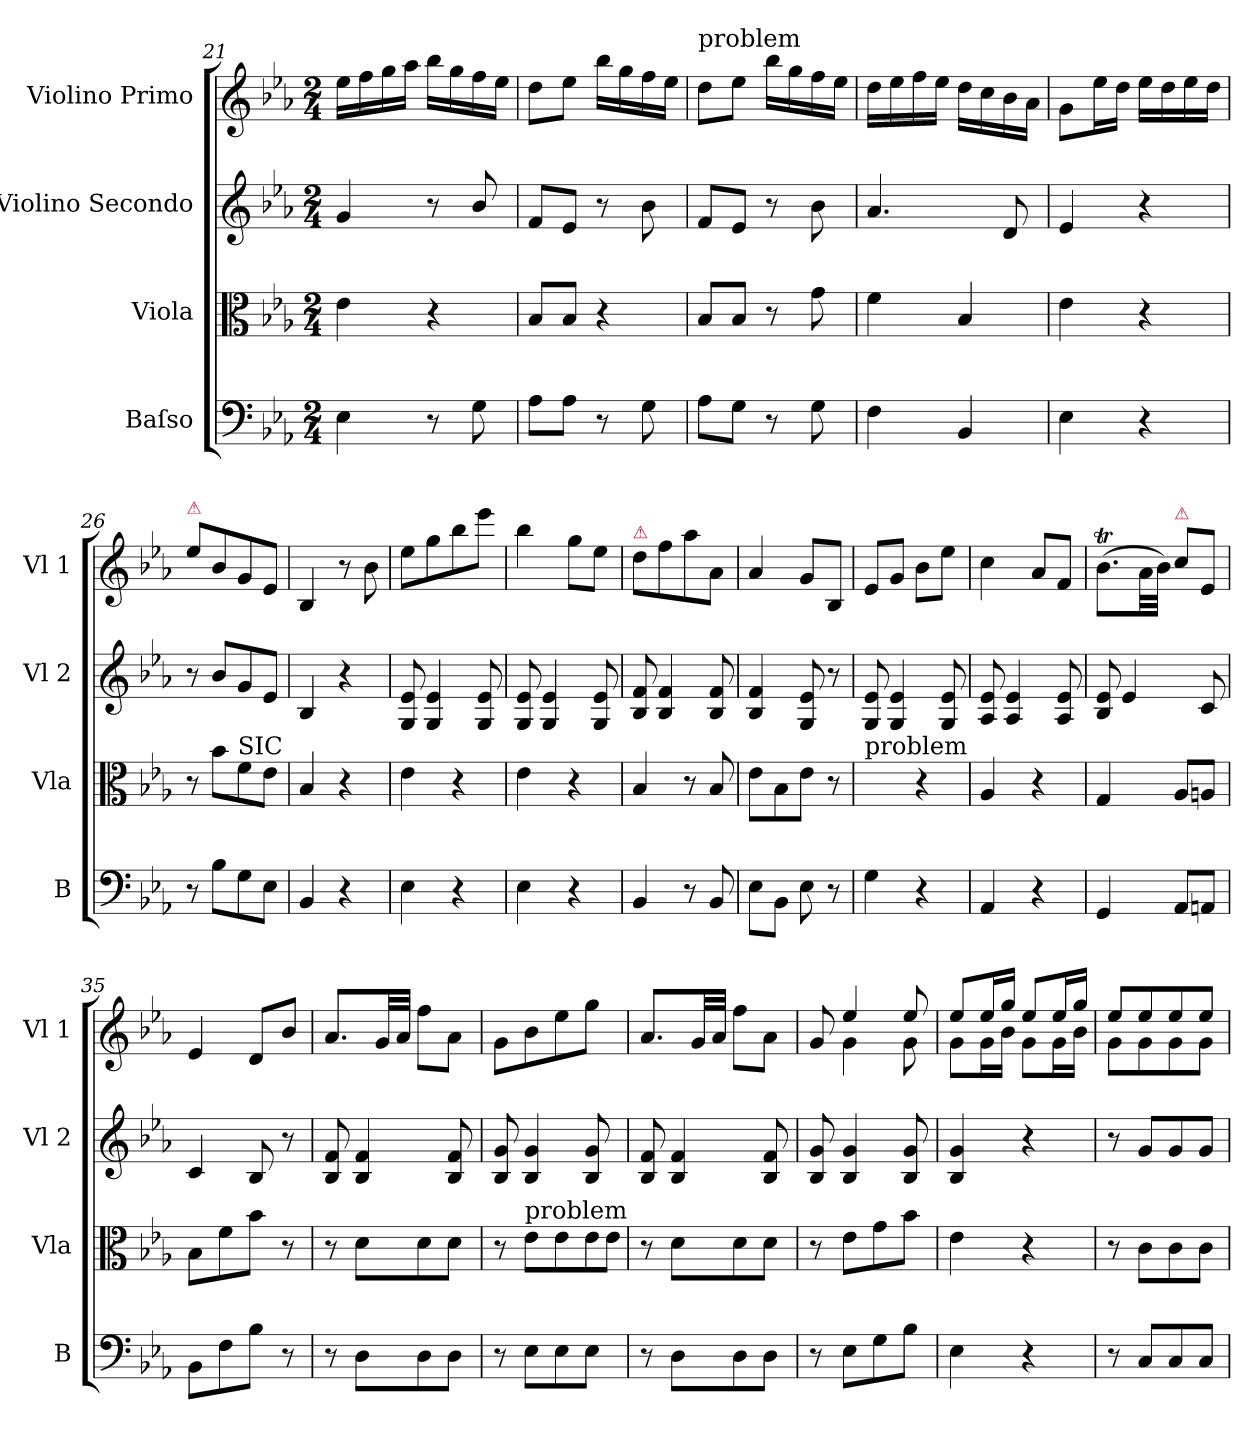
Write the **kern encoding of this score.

**kern	**kern	**kern	**kern
*part4	*part3	*part2	*part1
*staff4	*staff3	*staff2	*staff1
*I"Baſso	*I"Viola	*I"Violino Secondo	*I"Violino Primo
*I'B	*I'Vla	*I'Vl 2	*I'Vl 1
*clefF4	*clefC3	*clefG2	*clefG2
*k[b-e-a-]	*k[b-e-a-]	*k[b-e-a-]	*k[b-e-a-]
*E-:	*E-:	*E-:	*E-:
*M2/4	*M2/4	*M2/4	*M2/4
=21	=21	=21	=21
4E-\	4e-\	4g/	16ee-\LL
.	.	.	16ff\
.	.	.	16gg\
.	.	.	16aa-\JJ
8r	4r	8r	16bb-\LL
.	.	.	16gg\
8G\	.	8b-/	16ff\
.	.	.	16ee-\JJ
=22	=22	=22	=22
8A-\L	8B-/L	8f/L	8dd\L
8A-\J	8B-/J	8e-/J	8ee-\J
8r	4r	8r	16bb-\LL
.	.	.	16gg\
8G\	.	8b-\	16ff\
.	.	.	16ee-\JJ
=23	=23	=23	=23
!	!	!	!LO:TX:a:t=problem
8A-\L	8B-/L	8f/L	8dd\L
8G\J	8B-/J	8e-/J	8ee-\J
8r	8r	8r	16bb-\LL
.	.	.	16gg\
8G\	8g\	8b-\	16ff\
.	.	.	16ee-\JJ
=24	=24	=24	=24
4F\	4f\	4.a-/	16dd\LL
.	.	.	16ee-\
.	.	.	16ff\
.	.	.	16ee-\JJ
4BB-/	4B-/	.	16dd\LL
.	.	.	16cc\
.	.	8d/	16b-\
.	.	.	16a-\JJ
=25	=25	=25	=25
4E-\	4e-\	4e-/	8g\L
.	.	.	16ee-\L
.	.	.	16dd\JJ
4r	4r	4r	16ee-\LL
.	.	.	16dd\
.	.	.	16ee-\
.	.	.	16dd\JJ
=26	=26	=26	=26
!	!	!	!LO:TX:a:color=crimson:t=⚠
8r	8r	8r	8ee-\L
8B-\L	8b-\L	8b-/L	8b-\
!	!LO:TX:a:t=SIC	!	!
8G\	8f\	8g/	8g/
8E-\J	8e-\J	8e-/J	8e-/J
=27	=27	=27	=27
4BB-/	4B-/	4B-/	4B-/
4r	4r	4r	8r
.	.	.	8b-\
=28	=28	=28	=28
4E-\	4e-\	8G/ 8e-/	8ee-\L
.	.	4G/ 4e-/	8gg\
4r	4r	.	8bb-\
.	.	8G/ 8e-/	8eee-\J
=29	=29	=29	=29
4E-\	4e-\	8G/ 8e-/	4bb-\
.	.	4G/ 4e-/	.
4r	4r	.	8gg\L
.	.	8G/ 8e-/	8ee-\J
=30	=30	=30	=30
!	!	!	!LO:TX:a:color=crimson:t=⚠
4BB-/	4B-/	8B-/ 8f/	8dd\L
.	.	4B-/ 4f/	8ff\
8r	8r	.	8aa-\
8BB-/	8B-/	8B-/ 8f/	8a-/J
=31	=31	=31	=31
8E-\L	8e-\L	4B-/ 4f/	4a-/
8BB-\J	8B-\	.	.
8E-\	8e-\J	8G/ 8e-/	8g/L
8r	8r	8r	8B-/J
=32	=32	=32	=32
!	!LO:TX:a:t=problem	!	!
4G\	4e-\yy	8G/ 8e-/	8e-/L
.	.	4G/ 4e-/	8g/J
4r	4r	.	8b-\L
.	.	8G/ 8e-/	8ee-\J
=33	=33	=33	=33
4AA-/	4A-/	8A-/ 8e-/	4cc\
.	.	4A-/ 4e-/	.
4r	4r	.	8a-/L
.	.	8A-/ 8e-/	8f/J
=34	=34	=34	=34
4GG/	4G/	8B-/ 8e-/	(8.b-T\L
.	.	4e-/	.
.	.	.	32a-\LL
.	.	.	32b-\JJJ)
!	!	!	!LO:TX:a:color=crimson:t=⚠
8AA-/L	8A-/L	.	8cc\L
8AAn/J	8An/J	8c/	8e-/J
=35	=35	=35	=35
8BB-\L	8B-\L	4c/	4e-/
8F\	8f\	.	.
8B-\J	8b-\J	8B-/	8d/L
8r	8r	8r	8b-/J
=36	=36	=36	=36
8r	8r	8B-/ 8f/	8.a-/L
8D\L	8d\L	4B-/ 4f/	.
.	.	.	32g/LL
.	.	.	32a-/JJJ
8D\	8d\	.	8ff\L
8D\J	8d\J	8B-/ 8f/	8a-\J
=37	=37	=37	=37
8r	8r	8B-/ 8g/	8g\L
!	!LO:TX:a:t=problem	!	!
8E-\L	8e-\L	4B-/ 4g/	8b-\
8E-\	8e-\	.	8ee-\
!	!LO:N:vis=8	!	!
8E-\J	16e-\	8B-/ 8g/	8gg\J
!	!LO:N:vis=8	!	!
.	16e-\J	.	.
=38	=38	=38	=38
8r	8r	8B-/ 8f/	8.a-/L
8D\L	8d\L	4B-/ 4f/	.
.	.	.	32g/LL
.	.	.	32a-/JJJ
8D\	8d\	.	8ff\L
8D\J	8d\J	8B-/ 8f/	8a-\J
=39	=39	=39	=39
*	*	*	*^
8r	8r	8B-/ 8g/	8g/	8ryy
8E-\L	8e-\L	4B-/ 4g/	4ee-/	4g\
8G\	8g\	.	.	.
8B-\J	8b-\J	8B-/ 8g/	8ee-/	8g\
=40	=40	=40	=40	=40
4E-\	4e-\	4B-/ 4g/	8ee-/L	8g\L
.	.	.	16ee-/L	16g\L
.	.	.	16gg/JJ	16b-\JJ
4r	4r	4r	8ee-/L	8g\L
.	.	.	16ee-/L	16g\L
.	.	.	16gg/JJ	16b-\JJ
=41	=41	=41	=41	=41
8r	8r	8r	8ee-/L	8g\L
8C/L	8c\L	8g/L	8ee-/	8g\
8C/	8c\	8g/	8ee-/	8g\
8C/J	8c\J	8g/J	8ee-/J	8g\J
*	*	*	*v	*v
=	=	=	=
*-	*-	*-	*-
